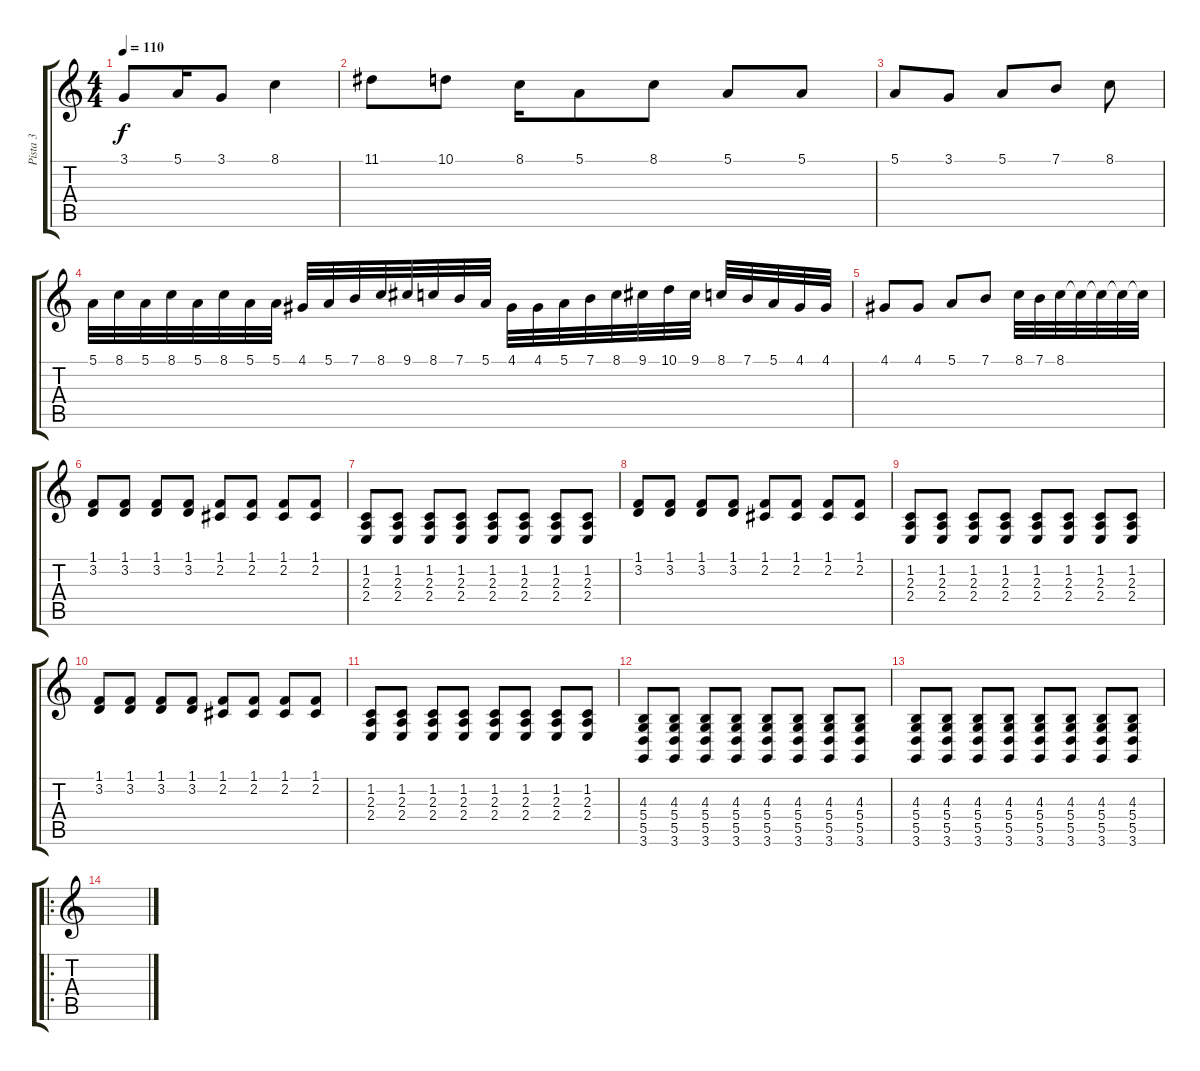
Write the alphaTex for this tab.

\track ("Pista 3" "Pista 3") {instrument acousticgrandpiano}
\staff {score tabs}
\tuning (E4 B3 G3 D3 A2 E2) {hide}
\ts (4 4)
\tempo 110
\clef g2
\ks c
3.1.8{dy f} 5.1.16 3.1.8 8.1.4 |
11.1.8 10.1.8 8.1.16 5.1.8 8.1.8 5.1.8 5.1.8 |
5.1.8 3.1.8 5.1.8 7.1.8 8.1.8 |
5.1.32 8.1.32 5.1.32 8.1.32 5.1.32 8.1.32 5.1.32 5.1.32 4.1.32 5.1.32 7.1.32 8.1.32 9.1.32 8.1.32 7.1.32 5.1.32 4.1.32 4.1.32 5.1.32 7.1.32 8.1.32 9.1.32 10.1.32 9.1.32 8.1.32 7.1.32 5.1.32 4.1.32 4.1.32 |
4.1.8 4.1.8 5.1.8 7.1.8 8.1.32 7.1.32 8.1.32 8.1{t}.32 8.1{t}.32 8.1{t}.32 8.1{t}.32 |
(1.1 3.2).8 (1.1 3.2).8 (1.1 3.2).8 (1.1 3.2).8 (1.1 2.2).8 (1.1 2.2).8 (1.1 2.2).8 (1.1 2.2).8 |
(1.2 2.3 2.4).8 (1.2 2.3 2.4).8 (1.2 2.3 2.4).8 (1.2 2.3 2.4).8 (1.2 2.3 2.4).8 (1.2 2.3 2.4).8 (1.2 2.3 2.4).8 (1.2 2.3 2.4).8 |
(1.1 3.2).8 (1.1 3.2).8 (1.1 3.2).8 (1.1 3.2).8 (1.1 2.2).8 (1.1 2.2).8 (1.1 2.2).8 (1.1 2.2).8 |
(1.2 2.3 2.4).8 (1.2 2.3 2.4).8 (1.2 2.3 2.4).8 (1.2 2.3 2.4).8 (1.2 2.3 2.4).8 (1.2 2.3 2.4).8 (1.2 2.3 2.4).8 (1.2 2.3 2.4).8 |
(1.1 3.2).8 (1.1 3.2).8 (1.1 3.2).8 (1.1 3.2).8 (1.1 2.2).8 (1.1 2.2).8 (1.1 2.2).8 (1.1 2.2).8 |
(1.2 2.3 2.4).8 (1.2 2.3 2.4).8 (1.2 2.3 2.4).8 (1.2 2.3 2.4).8 (1.2 2.3 2.4).8 (1.2 2.3 2.4).8 (1.2 2.3 2.4).8 (1.2 2.3 2.4).8 |
(4.3 5.4 5.5 3.6).8 (4.3 5.4 5.5 3.6).8 (4.3 5.4 5.5 3.6).8 (4.3 5.4 5.5 3.6).8 (4.3 5.4 5.5 3.6).8 (4.3 5.4 5.5 3.6).8 (4.3 5.4 5.5 3.6).8 (4.3 5.4 5.5 3.6).8 |
(4.3 5.4 5.5 3.6).8 (4.3 5.4 5.5 3.6).8 (4.3 5.4 5.5 3.6).8 (4.3 5.4 5.5 3.6).8 (4.3 5.4 5.5 3.6).8 (4.3 5.4 5.5 3.6).8 (4.3 5.4 5.5 3.6).8 (4.3 5.4 5.5 3.6).8 |
\ro
